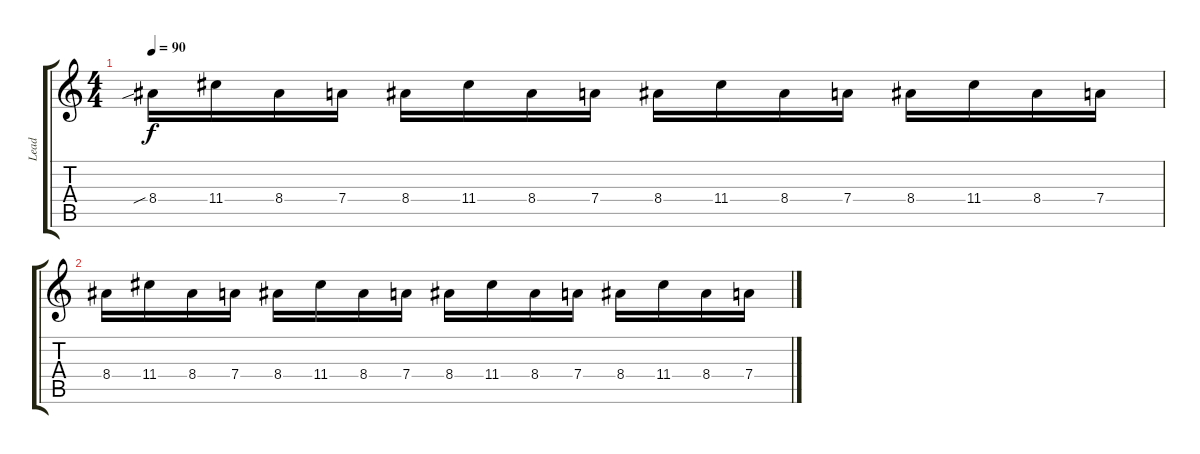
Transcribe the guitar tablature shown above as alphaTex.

\track ("Lead" "Lead") {instrument distortionguitar}
\staff {score tabs}
\tuning (E4 B3 G3 D3 A2 E2) {hide}
\ts (4 4)
\tempo 90
\clef g2
\ks c
8.4{sib}.16{dy f} 11.4.16 8.4.16 7.4.16 8.4.16 11.4.16 8.4.16 7.4.16 8.4.16 11.4.16 8.4.16 7.4.16 8.4.16 11.4.16 8.4.16 7.4.16 |
8.4.16 11.4.16 8.4.16 7.4.16 8.4.16 11.4.16 8.4.16 7.4.16 8.4.16 11.4.16 8.4.16 7.4.16 8.4.16 11.4.16 8.4.16 7.4.16
